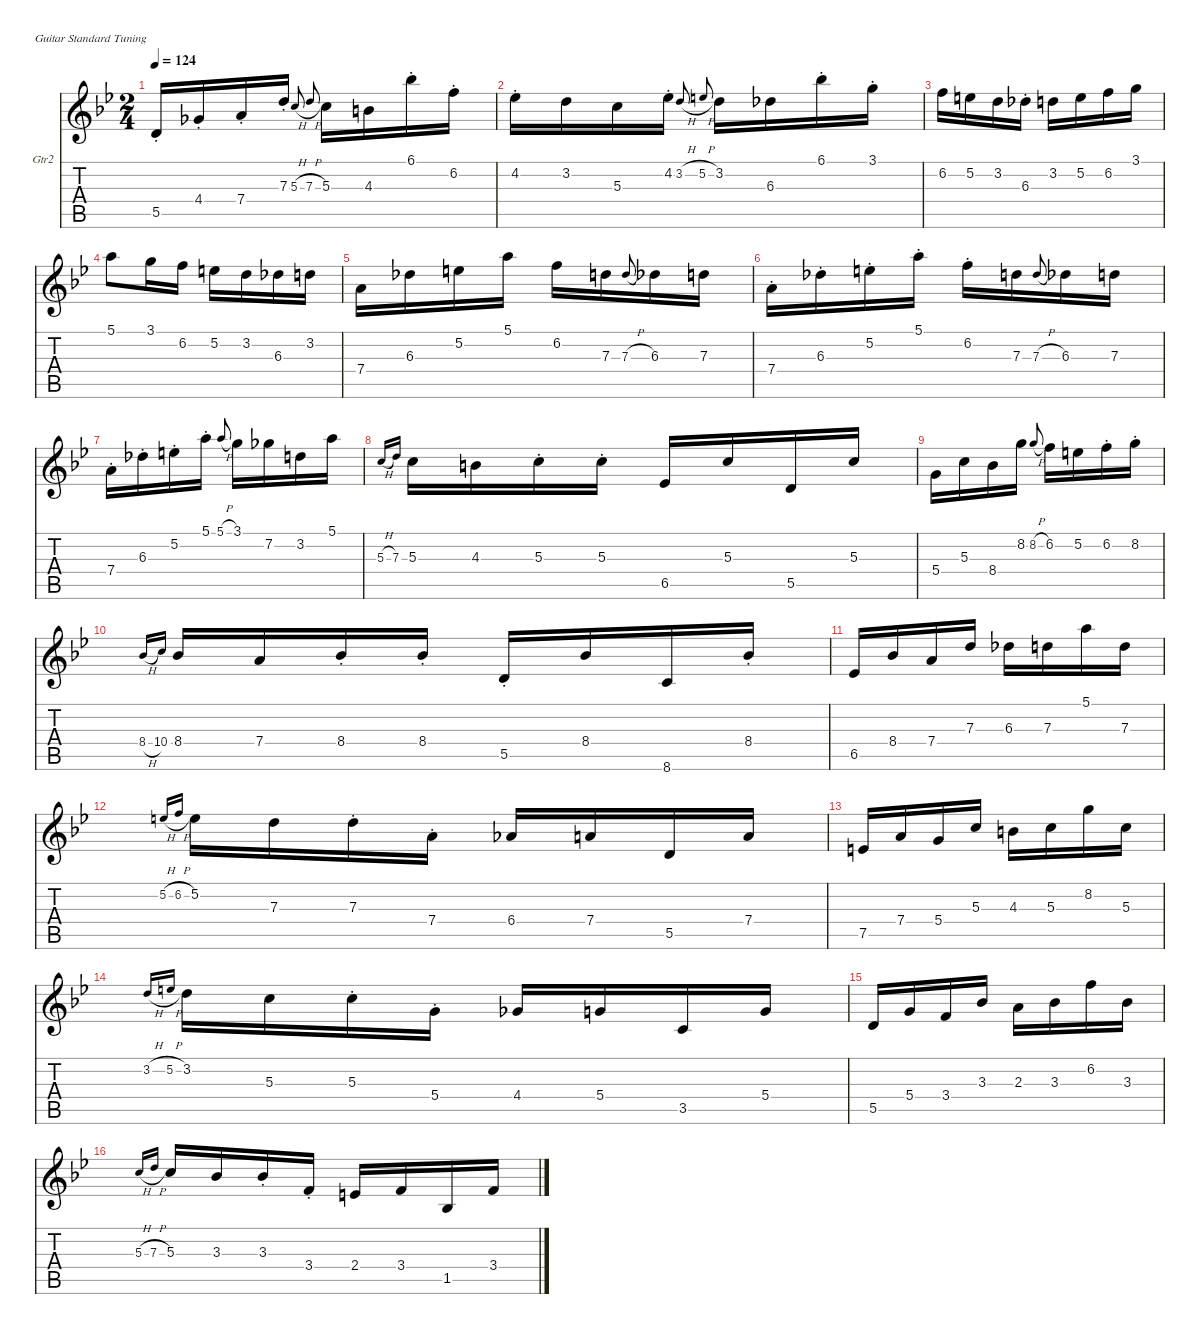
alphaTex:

\defaultSystemsLayout 4
\hideDynamics
\bracketExtendMode nobrackets
\firstSystemTrackNameOrientation horizontal
\otherSystemsTrackNameOrientation horizontal
\track ("Electric Guitar 2" "Gtr2") {instrument distortionguitar}
\staff {score tabs}
\tuning (E4 B3 G3 D3 A2 E2)
\ts (2 4)
\tempo 124
\clef g2
\ks gminor
5.5{st}.16{dy f} 4.4{st}.16 7.4{st}.16 7.3{st}.16{beam split} 5.3{h}.16{gr onbeat beam split} 7.3{h}.16{gr onbeat beam split} 5.3.16 4.3.16 6.1{st}.16 6.2{st}.16 |
4.2{st}.16 3.2.16 5.3.16 4.2{st}.16{beam split} 3.2{h}.16{gr onbeat beam split} 5.2{h}.16{gr onbeat beam split} 3.2.16 6.3.16 6.1{st}.16 3.1{st}.16 |
6.2.16 5.2.16 3.2.16 6.3{st}.16{beam split} 3.2.16 5.2.16 6.2.16 3.1.16 |
5.1.8 3.1.16 6.2.16{beam split} 5.2.16 3.2.16 6.3.16 3.2.16 |
7.4.16 6.3.16 5.2.16 5.1.16{beam split} 6.2.16 7.3.16 7.3{h}.8{gr onbeat} 6.3.16 7.3.16 |
7.4{st}.16 6.3{st}.16 5.2{st}.16 5.1{st}.16{beam split} 6.2{st}.16 7.3.16 7.3{h}.8{gr onbeat} 6.3.16 7.3.16 |
7.4{st}.16 6.3{st}.16 5.2{st}.16 5.1{st}.16{beam split} 5.1{h}.8{gr onbeat} 3.1.16 7.2.16 3.2.16 5.1.16 |
5.3{h}.16{gr onbeat} 7.3.16{gr onbeat} 5.3.16 4.3.16 5.3{st}.16 5.3{st}.16{beam split} 6.5.16 5.3.16 5.5.16 5.3.16 |
5.4.16 5.3.16 8.4.16 8.2.16{beam split} 8.2{h}.8{gr onbeat beam split} 6.2.16 5.2.16 6.2{st}.16 8.2{st}.16 |
8.4{h}.16{gr onbeat} 10.4.16{gr onbeat} 8.4.16 7.4.16 8.4{st}.16 8.4{st}.16{beam split} 5.5{st}.16 8.4.16 8.6.16 8.4{st}.16 |
6.5.16 8.4.16 7.4.16 7.3.16{beam split} 6.3.16 7.3.16 5.1.16 7.3.16 |
5.2{h}.16{gr onbeat} 6.2{h}.16{gr onbeat} 5.2.16 7.3.16 7.3{st}.16 7.4{st}.16{beam split} 6.4.16 7.4.16 5.5.16 7.4.16 |
7.5.16 7.4.16 5.4.16 5.3.16{beam split} 4.3.16 5.3.16 8.2.16 5.3.16 |
3.2{h}.16{gr onbeat} 5.2{h}.16{gr onbeat} 3.2.16 5.3.16 5.3{st}.16 5.4{st}.16{beam split} 4.4.16 5.4.16 3.5.16 5.4.16 |
5.5.16 5.4.16 3.4.16 3.3.16{beam split} 2.3.16 3.3.16 6.2.16 3.3.16 |
5.3{h}.16{gr onbeat} 7.3{h}.16{gr onbeat} 5.3.16 3.3.16 3.3{st}.16 3.4{st}.16{beam split} 2.4.16 3.4.16 1.5.16 3.4.16
